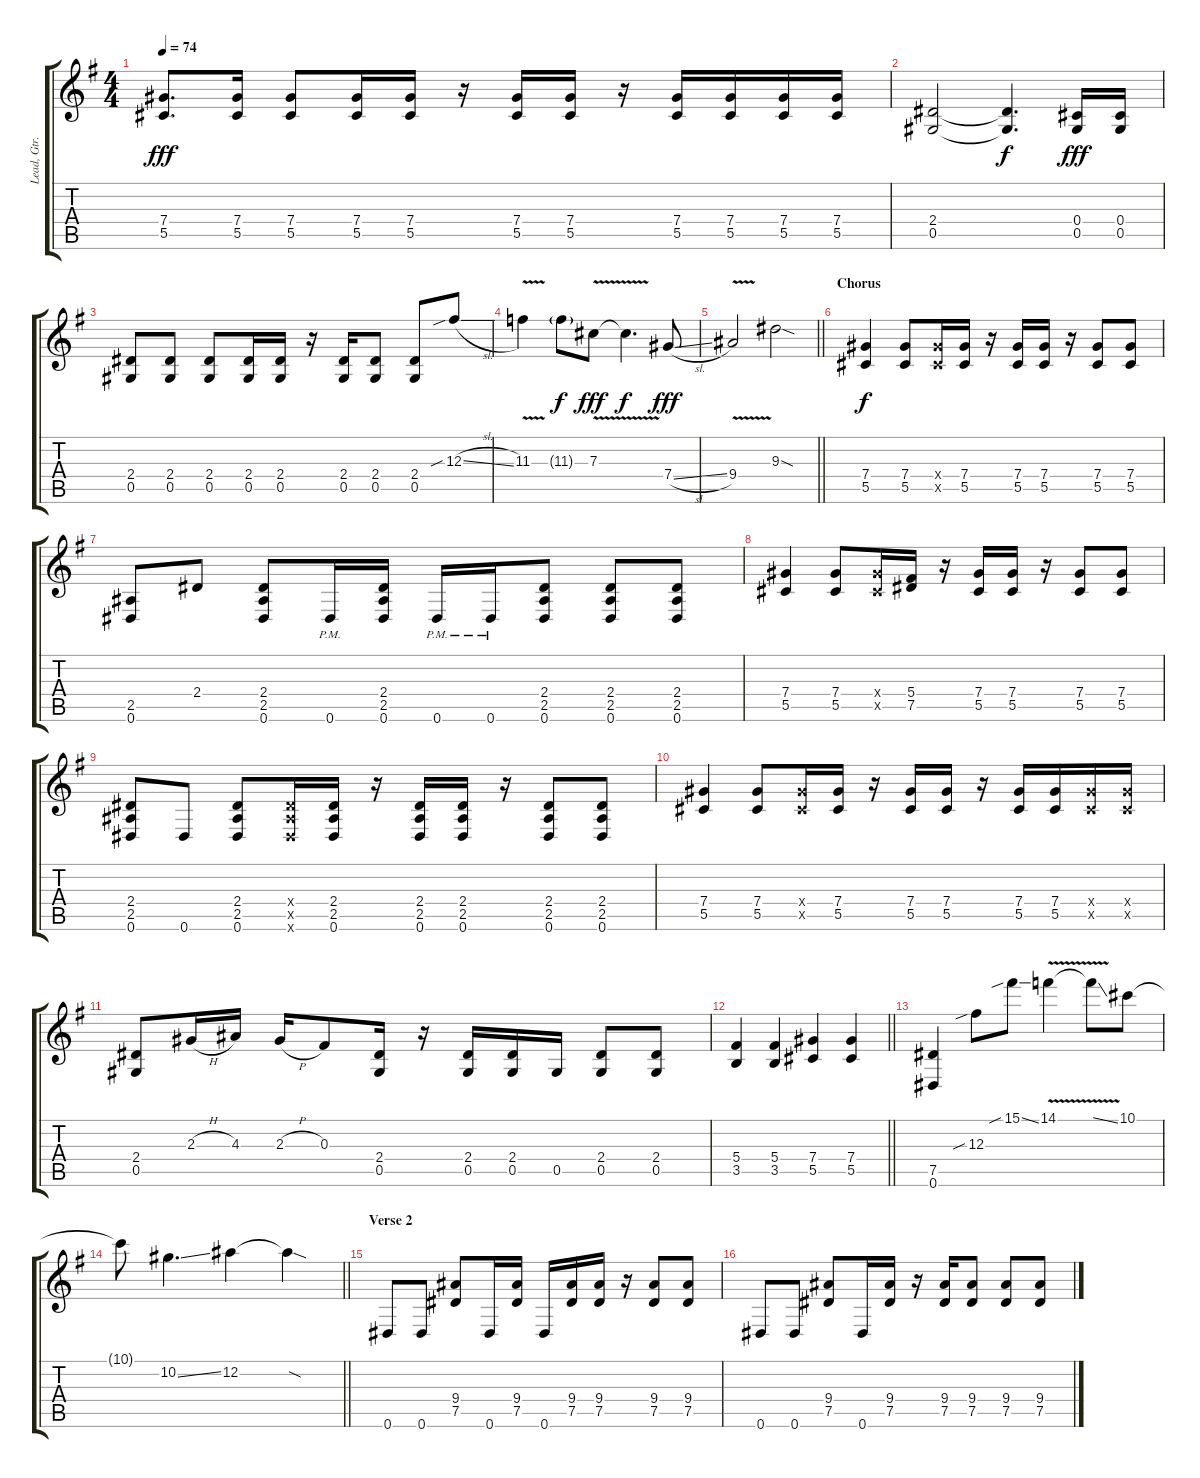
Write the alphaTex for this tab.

\track ("Lead, Gtr.2, Hammett " "Lead, Gtr.") {instrument distortionguitar}
\staff {score tabs}
\tuning (Eb4 Bb3 Gb3 Db3 Ab2 Eb2) {hide}
\ts (4 4)
\tempo 74
\clef g2
\ks g
(7.4 5.5).8{d dy fff} (7.4 5.5).16 (7.4 5.5).8 (7.4 5.5).16 (7.4 5.5).16 r.16 (7.4 5.5).16 (7.4 5.5).16 r.16 (7.4 5.5).16 (7.4 5.5).16 (7.4 5.5).16 (7.4 5.5).16 |
(2.4 0.5).2 (2.4{t} 0.5{t}).4{d dy f} (0.4 0.5).16{dy fff} (0.4 0.5).16 |
(2.4 0.5).8 (2.4 0.5).8 (2.4 0.5).8 (2.4 0.5).16 (2.4 0.5).16 r.16 (2.4 0.5).16 (2.4 0.5).8 (2.4 0.5).8 12.3{sib sl}.8 |
11.3{v}.4 11.3{g}.8{dy f} 7.3{v}.8{dy fff} 7.3{t}.4{d dy f} 7.4{sl}.8{dy fff} |
\barLineRight lightlight
9.4{v}.2 9.3{sod}.2 |
\section ("" "Chorus")
(7.4 5.5).4{dy f} (7.4 5.5).8 (7.4{x} 5.5{x}).16 (7.4 5.5).16 r.16 (7.4 5.5).16 (7.4 5.5).16 r.16 (7.4 5.5).8 (7.4 5.5).8 |
(2.5 0.6).8 2.4.8 (2.4 2.5 0.6).8 0.6{pm}.16 (2.4 2.5 0.6).16 0.6{pm}.16 0.6{pm}.16 (2.4 2.5 0.6).8 (2.4 2.5 0.6).8 (2.4 2.5 0.6).8 |
(7.4 5.5).4 (7.4 5.5).8 (7.4{x} 5.5{x}).16 (5.4 7.5).16 r.16 (7.4 5.5).16 (7.4 5.5).16 r.16 (7.4 5.5).8 (7.4 5.5).8 |
(2.4 2.5 0.6).8 0.6.8 (2.4 2.5 0.6).8 (2.4{x} 2.5{x} 0.6{x}).16 (2.4 2.5 0.6).16 r.16 (2.4 2.5 0.6).16 (2.4 2.5 0.6).16 r.16 (2.4 2.5 0.6).8 (2.4 2.5 0.6).8 |
(7.4 5.5).4 (7.4 5.5).8 (7.4{x} 5.5{x}).16 (7.4 5.5).16 r.16 (7.4 5.5).16 (7.4 5.5).16 r.16 (7.4 5.5).16 (7.4 5.5).16 (7.4{x} 5.5{x}).16 (7.4{x} 5.5{x}).16 |
(2.4 0.5).8 2.3{h}.16 4.3.16 2.3{h}.16 0.3.8 (2.4 0.5).16 r.16 (2.4 0.5).16 (2.4 0.5).16 0.5.16 (2.4 0.5).8 (2.4 0.5).8 |
\barLineRight lightlight
(5.4 3.5).4 (5.4 3.5).4 (7.4 5.5).4 (7.4 5.5).4 |
(7.5 0.6).4 12.3{sib}.8 15.1{sib ss}.8 14.1{v}.4 14.1{ss t}.8 10.1.8 |
\barLineRight lightlight
10.1{t}.8 10.2{ss}.4{d} 12.2.4 12.2{sod t}.4 |
\section ("" "Verse 2")
0.6.8 0.6.8 (9.4 7.5).8 0.6.16 (9.4 7.5).16 0.6.16 (9.4 7.5).16 (9.4 7.5).16 r.16 (9.4 7.5).8 (9.4 7.5).8 |
0.6.8 0.6.8 (9.4 7.5).8 0.6.16 (9.4 7.5).16 r.16 (9.4 7.5).16 (9.4 7.5).8 (9.4 7.5).8 (9.4 7.5).8
